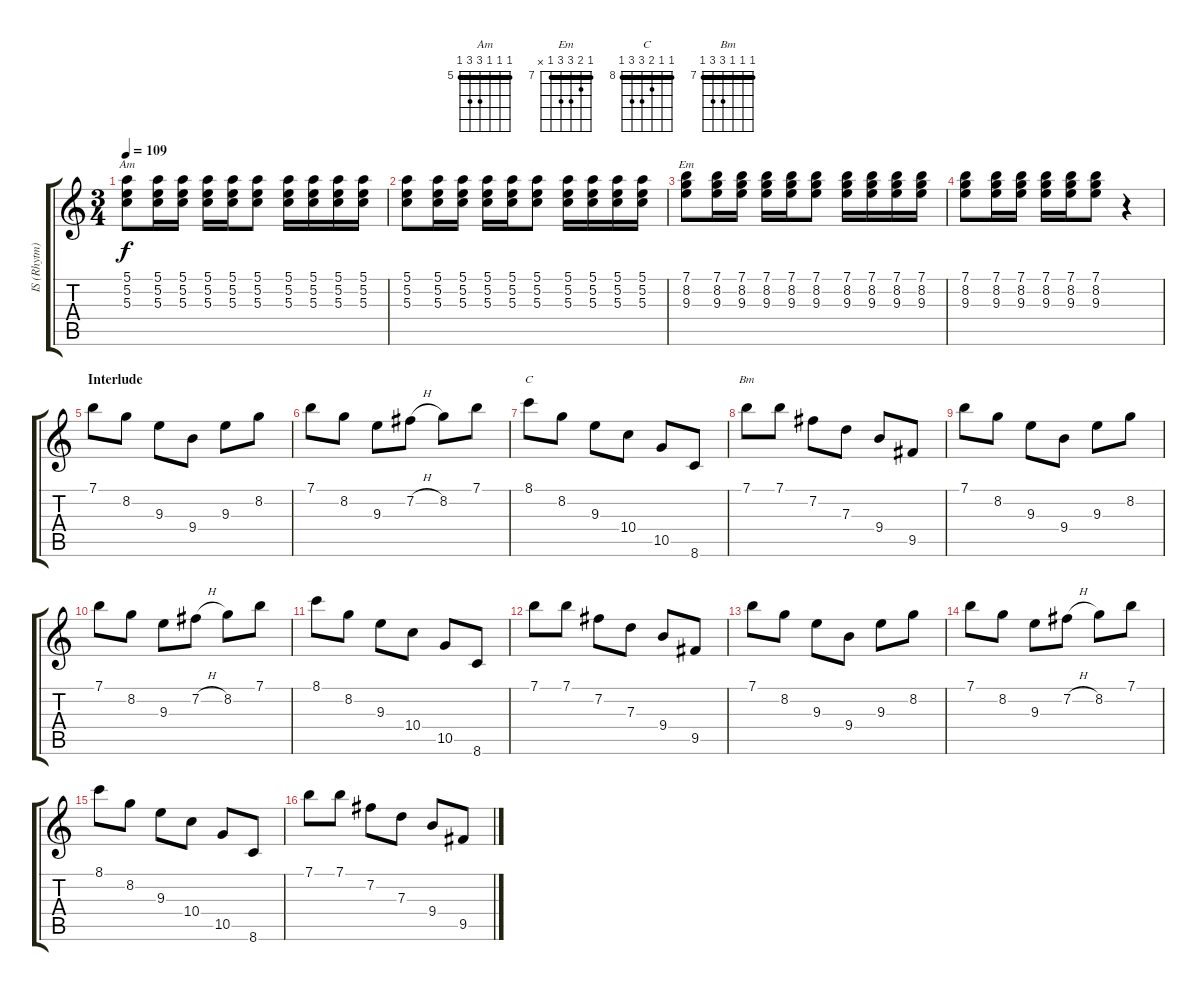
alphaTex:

\track ("IS (Rhytm)" "IS (Rhytm)") {instrument acousticguitarsteel}
\staff {score tabs}
\tuning (E4 B3 G3 D3 A2 E2) {hide}
\chord ("Am" 5 5 5 7 7 5) {firstfret 5 barre 5}
\chord ("Em" 7 8 9 9 7 x) {firstfret 7 barre 7}
\chord ("C" 8 8 9 10 10 8) {firstfret 8 barre 8}
\chord ("Bm" 7 7 7 9 9 7) {firstfret 7 barre 7}
\ts (3 4)
\tempo 109
\clef g2
\ks c
(5.1 5.2 5.3).8{ch "Am" dy f} (5.1 5.2 5.3).16 (5.1 5.2 5.3).16 (5.1 5.2 5.3).16 (5.1 5.2 5.3).16 (5.1 5.2 5.3).8 (5.1 5.2 5.3).16 (5.1 5.2 5.3).16 (5.1 5.2 5.3).16 (5.1 5.2 5.3).16 |
(5.1 5.2 5.3).8 (5.1 5.2 5.3).16 (5.1 5.2 5.3).16 (5.1 5.2 5.3).16 (5.1 5.2 5.3).16 (5.1 5.2 5.3).8 (5.1 5.2 5.3).16 (5.1 5.2 5.3).16 (5.1 5.2 5.3).16 (5.1 5.2 5.3).16 |
(7.1 8.2 9.3).8{ch "Em"} (7.1 8.2 9.3).16 (7.1 8.2 9.3).16 (7.1 8.2 9.3).16 (7.1 8.2 9.3).16 (7.1 8.2 9.3).8 (7.1 8.2 9.3).16 (7.1 8.2 9.3).16 (7.1 8.2 9.3).16 (7.1 8.2 9.3).16 |
(7.1 8.2 9.3).8 (7.1 8.2 9.3).16 (7.1 8.2 9.3).16 (7.1 8.2 9.3).16 (7.1 8.2 9.3).16 (7.1 8.2 9.3).8 r.4 |
\section ("" "Interlude")
7.1.8 8.2.8 9.3.8 9.4.8 9.3.8 8.2.8 |
7.1.8 8.2.8 9.3.8 7.2{h}.8 8.2.8 7.1.8 |
8.1.8{ch "C"} 8.2.8 9.3.8 10.4.8 10.5.8 8.6.8 |
7.1.8{ch "Bm"} 7.1.8 7.2.8 7.3.8 9.4.8 9.5.8 |
7.1.8 8.2.8 9.3.8 9.4.8 9.3.8 8.2.8 |
7.1.8 8.2.8 9.3.8 7.2{h}.8 8.2.8 7.1.8 |
8.1.8 8.2.8 9.3.8 10.4.8 10.5.8 8.6.8 |
7.1.8 7.1.8 7.2.8 7.3.8 9.4.8 9.5.8 |
7.1.8 8.2.8 9.3.8 9.4.8 9.3.8 8.2.8 |
7.1.8 8.2.8 9.3.8 7.2{h}.8 8.2.8 7.1.8 |
8.1.8 8.2.8 9.3.8 10.4.8 10.5.8 8.6.8 |
7.1.8 7.1.8 7.2.8 7.3.8 9.4.8 9.5.8
